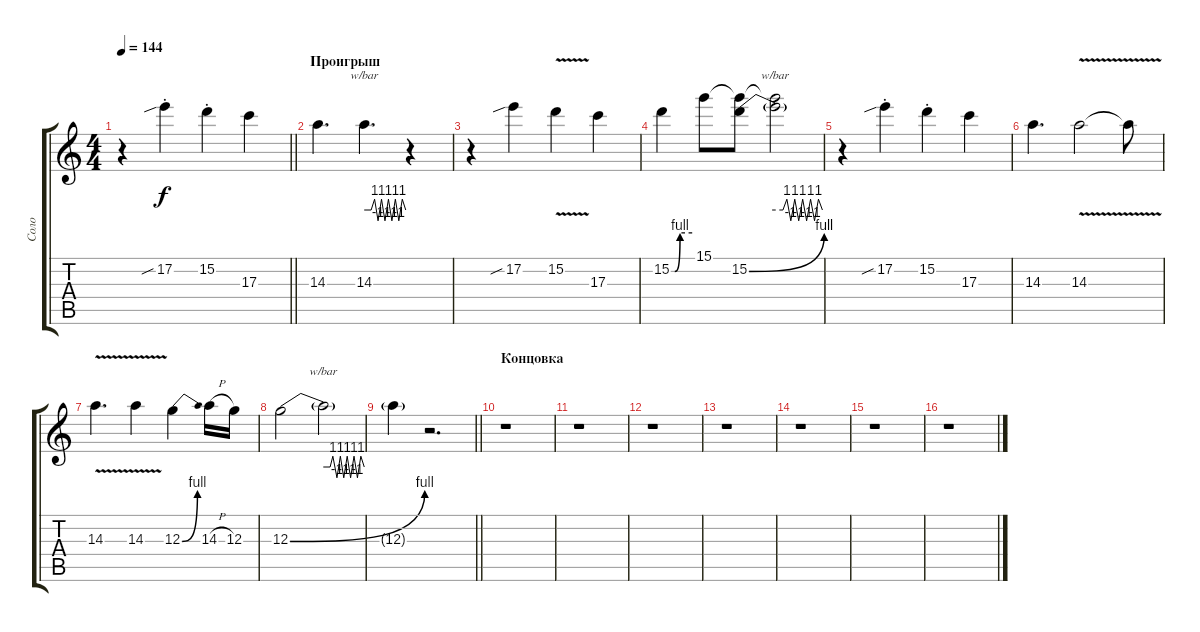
\track ("Соло" "Соло") {instrument overdrivenguitar}
\staff {score tabs}
\tuning (E4 B3 G3 D3 A2 E2) {hide}
\ts (4 4)
\tempo 144
\clef g2
\barLineRight lightlight
\ks c
r.4{dy f} 17.2{sib st}.4 15.2{st}.4 17.3.4 |
\section ("" "Проигрыш")
14.3.4{d} 14.3.4{d tbe (custom default 0 0 10 0 15 4 20 -4 25 4 30 -4 35 4 40 -4 45 4 50 -4 55 4 60 0)} r.4 |
r.4 17.2{sib}.4 15.2{v}.4 17.3.4 |
15.2{be (custom 0 0 10 0 25 4 60 4)}.4 15.1.8 (15.1{t} 15.2{be (bend 0 0 60 4)}).8 (15.1{t} 15.2{t}).2{tbe (custom default 0 0 10 0 15 4 20 -4 25 4 30 -4 35 4 40 -4 45 4 50 -4 55 4 60 0)} |
r.4 17.2{sib st}.4 15.2{st}.4 17.3.4 |
14.3.4{d} 14.3{v}.2 14.3{t}.8 |
14.3{v}.4{d} 14.3{v}.4 12.3{be (bend 0 0 60 4)}.4 14.3{h}.16 12.3.16 |
12.3{be (bend 0 0 60 4)}.2 12.3{t}.2{tbe (custom default 0 0 10 0 14 4 20 -4 25 4 30 -4 35 4 40 -4 45 4 50 -4 55 4 60 0)} |
\barLineRight lightlight
12.3{t}.4 r.2{d} |
\section ("" "Концовка")
r.1 |
r.1 |
r.1 |
r.1 |
r.1 |
r.1 |
r.1
